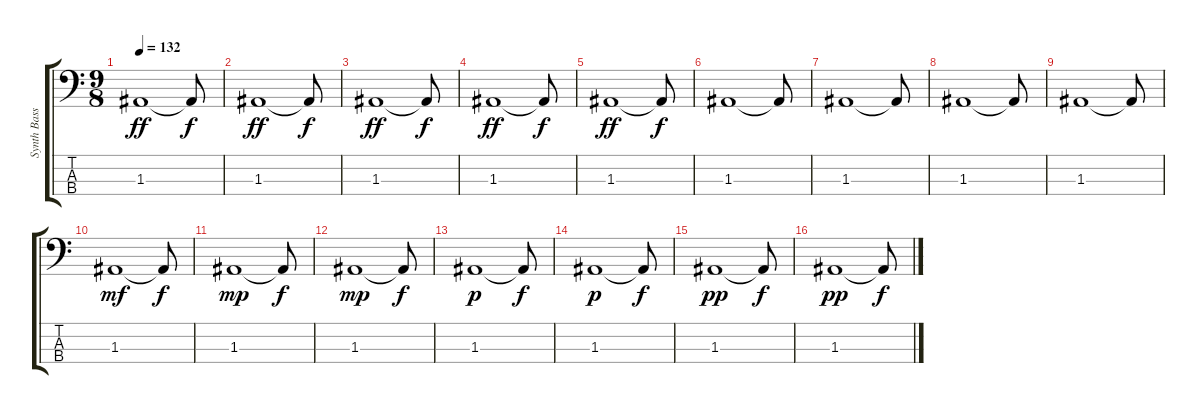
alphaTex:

\track ("Synth Bass" "Synth Bass") {instrument synthbass1}
\staff {score tabs}
\tuning (G2 D2 A1 E1) {hide}
\ts (9 8)
\tempo 132
\clef f4
\ks c
1.3.1{dy ff} 1.3{t}.8{dy f} |
1.3.1{dy ff} 1.3{t}.8{dy f} |
1.3.1{dy ff} 1.3{t}.8{dy f} |
1.3.1{dy ff} 1.3{t}.8{dy f} |
1.3.1{dy ff} 1.3{t}.8{dy f} |
1.3.1 1.3{t}.8 |
1.3.1 1.3{t}.8 |
1.3.1 1.3{t}.8 |
1.3.1 1.3{t}.8 |
1.3.1{dy mf} 1.3{t}.8{dy f} |
1.3.1{dy mp} 1.3{t}.8{dy f} |
1.3.1{dy mp} 1.3{t}.8{dy f} |
1.3.1{dy p} 1.3{t}.8{dy f} |
1.3.1{dy p} 1.3{t}.8{dy f} |
1.3.1{dy pp} 1.3{t}.8{dy f} |
1.3.1{dy pp} 1.3{t}.8{dy f}
